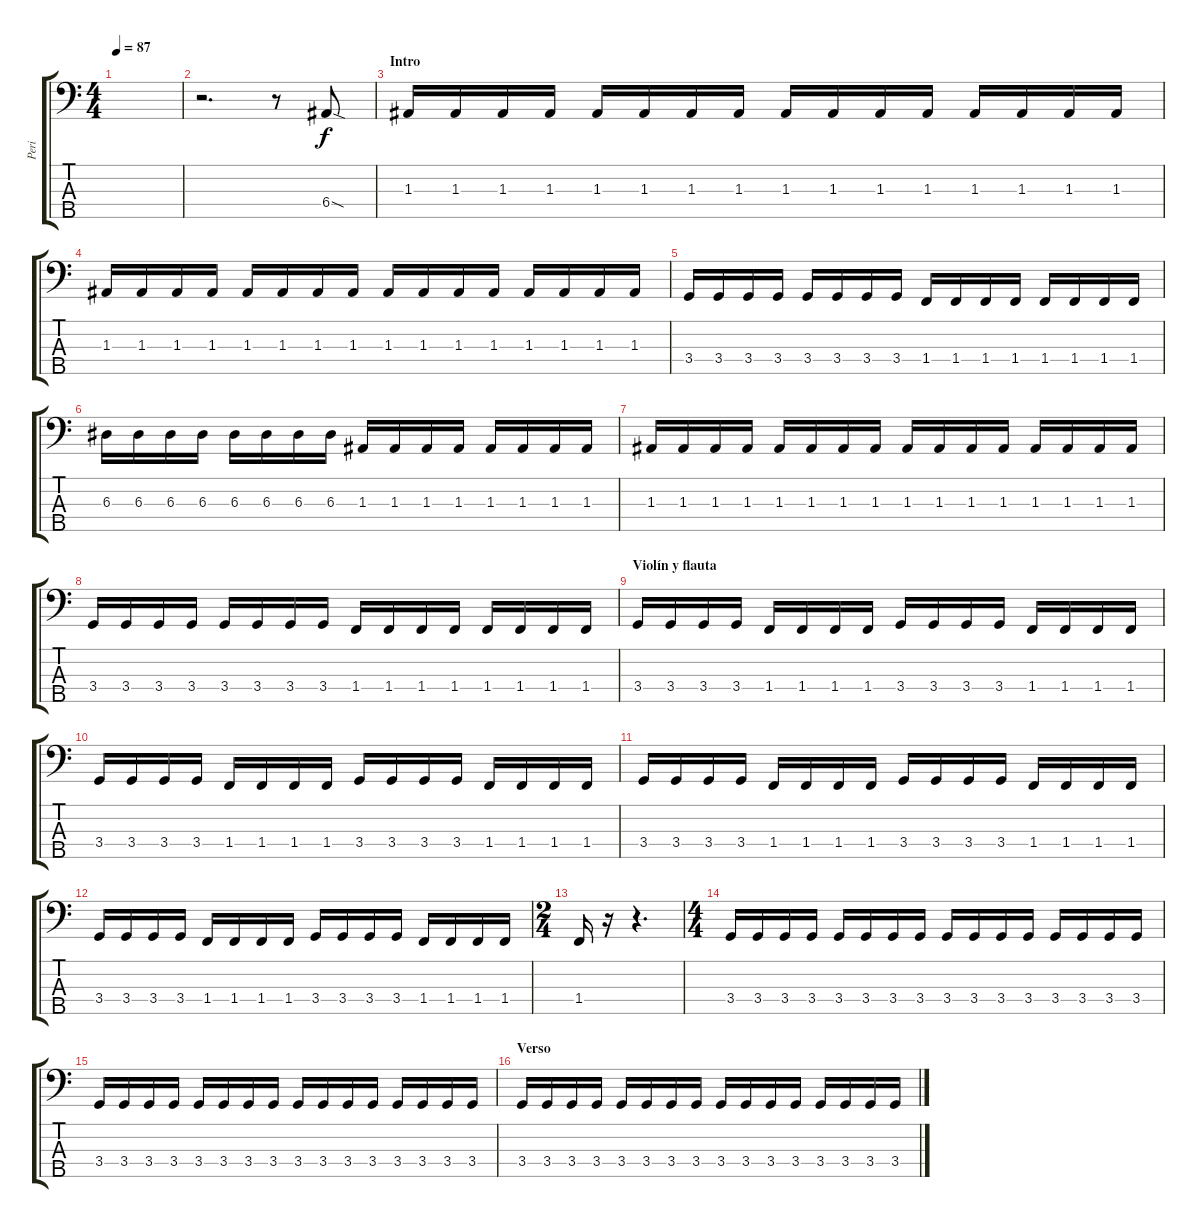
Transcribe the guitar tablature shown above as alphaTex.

\track ("Peri" "Peri") {instrument electricbassfinger}
\staff {score tabs}
\tuning (G2 D2 A1 E1 B0) {hide}
\ts (4 4)
\tempo 87
\clef f4
\ks c
|
r.2{d} r.8 6.4{sod}.8 |
\section ("" "Intro")
1.3.16 1.3.16 1.3.16 1.3.16 1.3.16 1.3.16 1.3.16 1.3.16 1.3.16 1.3.16 1.3.16 1.3.16 1.3.16 1.3.16 1.3.16 1.3.16 |
1.3.16 1.3.16 1.3.16 1.3.16 1.3.16 1.3.16 1.3.16 1.3.16 1.3.16 1.3.16 1.3.16 1.3.16 1.3.16 1.3.16 1.3.16 1.3.16 |
3.4.16 3.4.16 3.4.16 3.4.16 3.4.16 3.4.16 3.4.16 3.4.16 1.4.16 1.4.16 1.4.16 1.4.16 1.4.16 1.4.16 1.4.16 1.4.16 |
6.3.16 6.3.16 6.3.16 6.3.16 6.3.16 6.3.16 6.3.16 6.3.16 1.3.16 1.3.16 1.3.16 1.3.16 1.3.16 1.3.16 1.3.16 1.3.16 |
1.3.16 1.3.16 1.3.16 1.3.16 1.3.16 1.3.16 1.3.16 1.3.16 1.3.16 1.3.16 1.3.16 1.3.16 1.3.16 1.3.16 1.3.16 1.3.16 |
3.4.16 3.4.16 3.4.16 3.4.16 3.4.16 3.4.16 3.4.16 3.4.16 1.4.16 1.4.16 1.4.16 1.4.16 1.4.16 1.4.16 1.4.16 1.4.16 |
\section ("" "Violín y flauta")
3.4.16 3.4.16 3.4.16 3.4.16 1.4.16 1.4.16 1.4.16 1.4.16 3.4.16 3.4.16 3.4.16 3.4.16 1.4.16 1.4.16 1.4.16 1.4.16 |
3.4.16 3.4.16 3.4.16 3.4.16 1.4.16 1.4.16 1.4.16 1.4.16 3.4.16 3.4.16 3.4.16 3.4.16 1.4.16 1.4.16 1.4.16 1.4.16 |
3.4.16 3.4.16 3.4.16 3.4.16 1.4.16 1.4.16 1.4.16 1.4.16 3.4.16 3.4.16 3.4.16 3.4.16 1.4.16 1.4.16 1.4.16 1.4.16 |
3.4.16 3.4.16 3.4.16 3.4.16 1.4.16 1.4.16 1.4.16 1.4.16 3.4.16 3.4.16 3.4.16 3.4.16 1.4.16 1.4.16 1.4.16 1.4.16 |
\ts (2 4)
1.4.16 r.16 r.4{d} |
\ts (4 4)
3.4.16 3.4.16 3.4.16 3.4.16 3.4.16 3.4.16 3.4.16 3.4.16 3.4.16 3.4.16 3.4.16 3.4.16 3.4.16 3.4.16 3.4.16 3.4.16 |
3.4.16 3.4.16 3.4.16 3.4.16 3.4.16 3.4.16 3.4.16 3.4.16 3.4.16 3.4.16 3.4.16 3.4.16 3.4.16 3.4.16 3.4.16 3.4.16 |
\section ("" "Verso")
3.4.16 3.4.16 3.4.16 3.4.16 3.4.16 3.4.16 3.4.16 3.4.16 3.4.16 3.4.16 3.4.16 3.4.16 3.4.16 3.4.16 3.4.16 3.4.16
